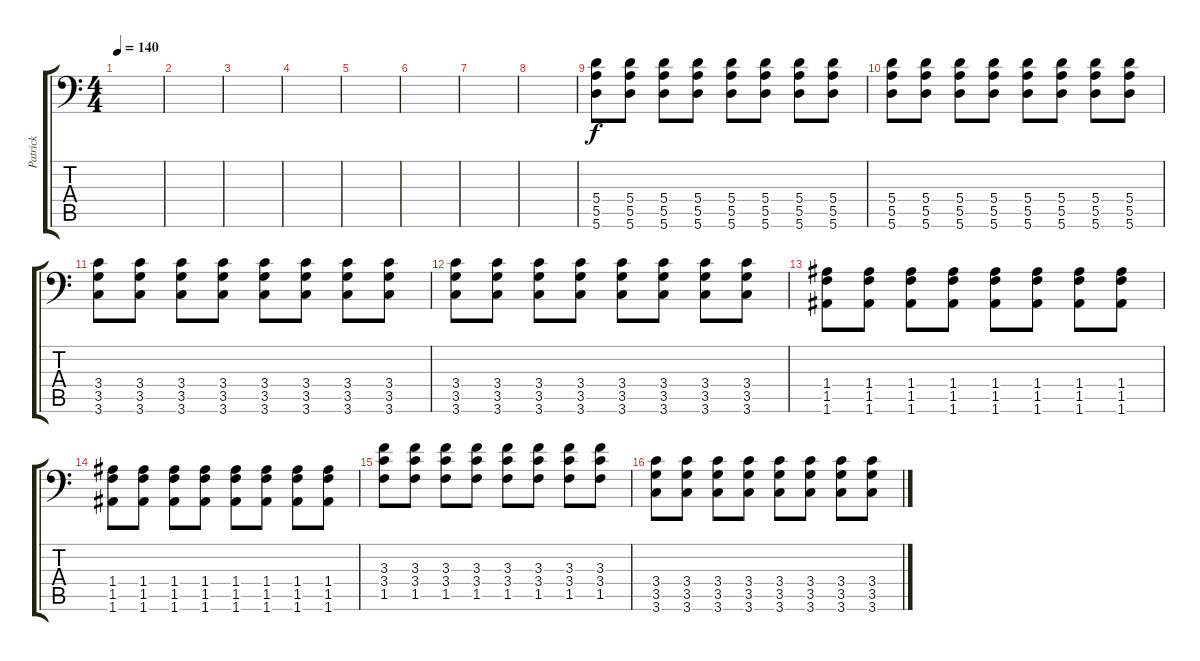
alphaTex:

\track ("Patrick" "Patrick") {instrument distortionguitar}
\staff {score tabs}
\tuning (B3 Gb3 D3 A2 E2 A1) {hide}
\ts (4 4)
\tempo 140
\clef f4
\ks c
|
|
|
|
|
|
|
|
(5.4 5.5 5.6).8 (5.4 5.5 5.6).8 (5.4 5.5 5.6).8 (5.4 5.5 5.6).8 (5.4 5.5 5.6).8 (5.4 5.5 5.6).8 (5.4 5.5 5.6).8 (5.4 5.5 5.6).8 |
(5.4 5.5 5.6).8 (5.4 5.5 5.6).8 (5.4 5.5 5.6).8 (5.4 5.5 5.6).8 (5.4 5.5 5.6).8 (5.4 5.5 5.6).8 (5.4 5.5 5.6).8 (5.4 5.5 5.6).8 |
(3.4 3.5 3.6).8 (3.4 3.5 3.6).8 (3.4 3.5 3.6).8 (3.4 3.5 3.6).8 (3.4 3.5 3.6).8 (3.4 3.5 3.6).8 (3.4 3.5 3.6).8 (3.4 3.5 3.6).8 |
(3.4 3.5 3.6).8 (3.4 3.5 3.6).8 (3.4 3.5 3.6).8 (3.4 3.5 3.6).8 (3.4 3.5 3.6).8 (3.4 3.5 3.6).8 (3.4 3.5 3.6).8 (3.4 3.5 3.6).8 |
(1.4 1.5 1.6).8 (1.4 1.5 1.6).8 (1.4 1.5 1.6).8 (1.4 1.5 1.6).8 (1.4 1.5 1.6).8 (1.4 1.5 1.6).8 (1.4 1.5 1.6).8 (1.4 1.5 1.6).8 |
(1.4 1.5 1.6).8 (1.4 1.5 1.6).8 (1.4 1.5 1.6).8 (1.4 1.5 1.6).8 (1.4 1.5 1.6).8 (1.4 1.5 1.6).8 (1.4 1.5 1.6).8 (1.4 1.5 1.6).8 |
(3.3 3.4 1.5).8 (3.3 3.4 1.5).8 (3.3 3.4 1.5).8 (3.3 3.4 1.5).8 (3.3 3.4 1.5).8 (3.3 3.4 1.5).8 (3.3 3.4 1.5).8 (3.3 3.4 1.5).8 |
(3.4 3.5 3.6).8 (3.4 3.5 3.6).8 (3.4 3.5 3.6).8 (3.4 3.5 3.6).8 (3.4 3.5 3.6).8 (3.4 3.5 3.6).8 (3.4 3.5 3.6).8 (3.4 3.5 3.6).8
